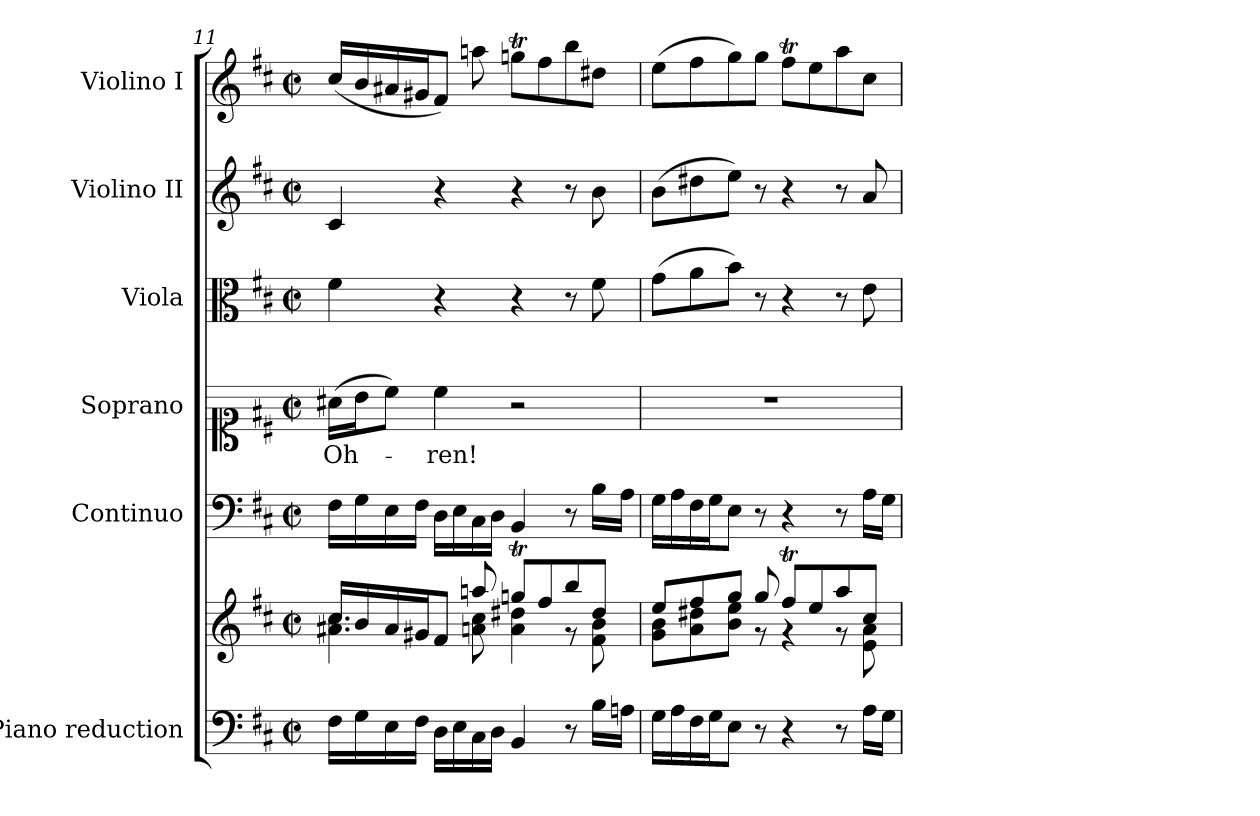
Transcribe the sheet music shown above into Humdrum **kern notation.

**kern	**kern	**kern	**kern	**text	**kern	**kern	**kern
*part6	*part6	*part5	*part4	*part4	*part3	*part2	*part1
*staff7	*staff6	*staff5	*staff4	*staff4	*staff3	*staff2	*staff1
*I"Piano reduction	*	*I"Continuo	*I"Soprano	*	*I"Viola	*I"Violino II	*I"Violino I
*I'Pno	*	*	*	*	*I'Vla	*I'Vln	*I'Vln
*clefF4	*clefG2	*clefF4	*clefC1	*	*clefC3	*clefG2	*clefG2
*k[f#c#]	*k[f#c#]	*k[f#c#]	*k[f#c#]	*	*k[f#c#]	*k[f#c#]	*k[f#c#]
*M2/2	*M2/2	*M2/2	*M2/2	*	*M2/2	*M2/2	*M2/2
*met(c|)	*met(c|)	*met(c|)	*met(c|)	*	*met(c|)	*met(c|)	*met(c|)
=11	=11	=11	=11	=11	=11	=11	=11
*	*^	*	*	*	*	*	*
!	!	!	!	!	!LO:LY:b	!	!	!
16F#\LL	16cc#/LL	4.a#X\ 4.cc#\	16F#\LL	(16a#X\LL	Oh-	4f#\	4c#/	(16cc#/LL
16G\	16b/	.	16G\	16b\J	.	.	.	16b/
16E\	16a#/	.	16E\	8cc#\J)	.	.	.	16a#X/
16F#\JJ	16g#X/J	.	16F#\JJ	.	.	.	.	16g#X/J
!	!	!	!	!	!LO:LY:b	!	!	!
16D\LL	8f#/J	.	16D\LL	4cc#\	-ren!	4r	4r	8f#/J)
16E\	.	.	16E\	.	.	.	.	.
16C#\	8aan/	8an\ 8cc#\	16C#\	.	.	.	.	8aan\
16D\JJ	.	.	16D\JJ	.	.	.	.	.
4BB/	8ggnT/L	4a\ 4dd#X\	4BB/	2r	.	4r	4r	8ggnT\L
.	8ff#/	.	.	.	.	.	.	8ff#\
8r	8bb/	8r	8r	.	.	8r	8r	8bb\
16B\LL	8dd#/J	8f#\ 8b\	16B\LL	.	.	8f#\	8b\	8dd#X\J
16An\JJ	.	.	16A\JJ	.	.	.	.	.
=12	=12	=12	=12	=12	=12	=12	=12	=12
16G\LL	8ee/L	8g\ 8b\L	16G\LL	1r	.	(8g\L	(8b\L	(8ee\L
16A\	.	.	16A\	.	.	.	.	.
16F#\	8ff#/	8a\ 8dd#X\	16F#\	.	.	8a\	8dd#X\	8ff#\
16G\J	.	.	16G\J	.	.	.	.	.
8E\J	8gg/J	8b\ 8ee\J	8E\J	.	.	8b\J)	8ee\J)	8gg\)
8r	8gg/	8r	8r	.	.	8r	8r	8gg\J
4r	8ff#t/L	4r	4r	.	.	4r	4r	8ff#t\L
.	8ee/	.	.	.	.	.	.	8ee\
8r	8aa/	8r	8r	.	.	8r	8r	8aa\
16A\LL	8cc#/J	8e\ 8a\	16A\LL	.	.	8e\	8a/	8cc#\J
16G\JJ	.	.	16G\JJ	.	.	.	.	.
*	*v	*v	*	*	*	*	*	*
=	=	=	=	=	=	=	=
*-	*-	*-	*-	*-	*-	*-	*-
